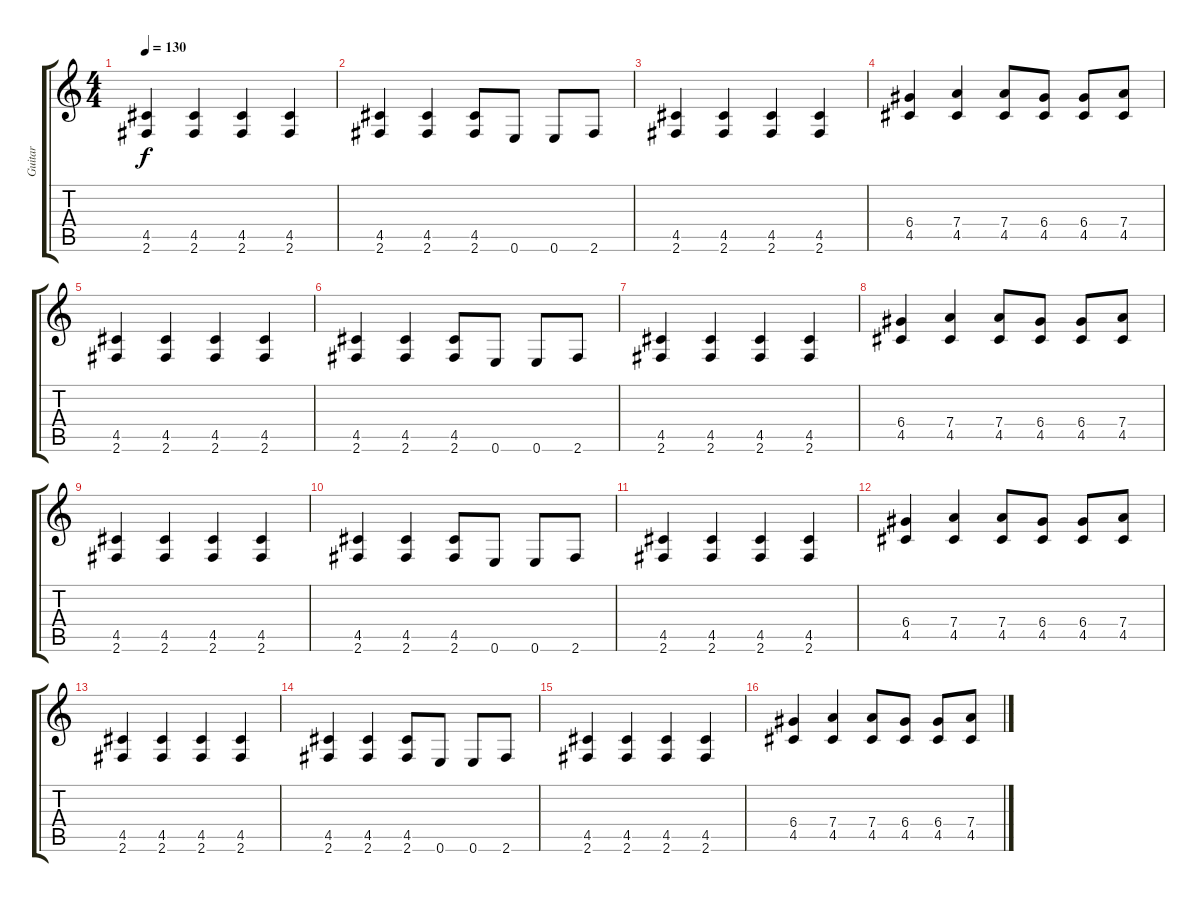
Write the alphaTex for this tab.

\track ("Guitar" "Guitar") {instrument overdrivenguitar}
\staff {score tabs}
\tuning (E4 B3 G3 D3 A2 E2) {hide}
\ts (4 4)
\tempo 130
\clef g2
\ks c
(4.5 2.6).4{dy f volume 8 instrument overdrivenguitar} (4.5 2.6).4 (4.5 2.6).4 (4.5 2.6).4 |
(4.5 2.6).4 (4.5 2.6).4 (4.5 2.6).8 0.6.8 0.6.8 2.6.8 |
(4.5 2.6).4 (4.5 2.6).4 (4.5 2.6).4 (4.5 2.6).4 |
(6.4 4.5).4 (7.4 4.5).4 (7.4 4.5).8 (6.4 4.5).8 (6.4 4.5).8 (7.4 4.5).8 |
(4.5 2.6).4{volume 12} (4.5 2.6).4 (4.5 2.6).4 (4.5 2.6).4 |
(4.5 2.6).4 (4.5 2.6).4 (4.5 2.6).8 0.6.8 0.6.8 2.6.8 |
(4.5 2.6).4 (4.5 2.6).4 (4.5 2.6).4 (4.5 2.6).4 |
(6.4 4.5).4 (7.4 4.5).4 (7.4 4.5).8 (6.4 4.5).8 (6.4 4.5).8 (7.4 4.5).8 |
(4.5 2.6).4{volume 16} (4.5 2.6).4 (4.5 2.6).4 (4.5 2.6).4 |
(4.5 2.6).4 (4.5 2.6).4 (4.5 2.6).8 0.6.8 0.6.8 2.6.8 |
(4.5 2.6).4 (4.5 2.6).4 (4.5 2.6).4 (4.5 2.6).4 |
(6.4 4.5).4 (7.4 4.5).4 (7.4 4.5).8 (6.4 4.5).8 (6.4 4.5).8 (7.4 4.5).8 |
(4.5 2.6).4 (4.5 2.6).4 (4.5 2.6).4 (4.5 2.6).4 |
(4.5 2.6).4 (4.5 2.6).4 (4.5 2.6).8 0.6.8 0.6.8 2.6.8 |
(4.5 2.6).4 (4.5 2.6).4 (4.5 2.6).4 (4.5 2.6).4 |
(6.4 4.5).4 (7.4 4.5).4 (7.4 4.5).8 (6.4 4.5).8 (6.4 4.5).8 (7.4 4.5).8
